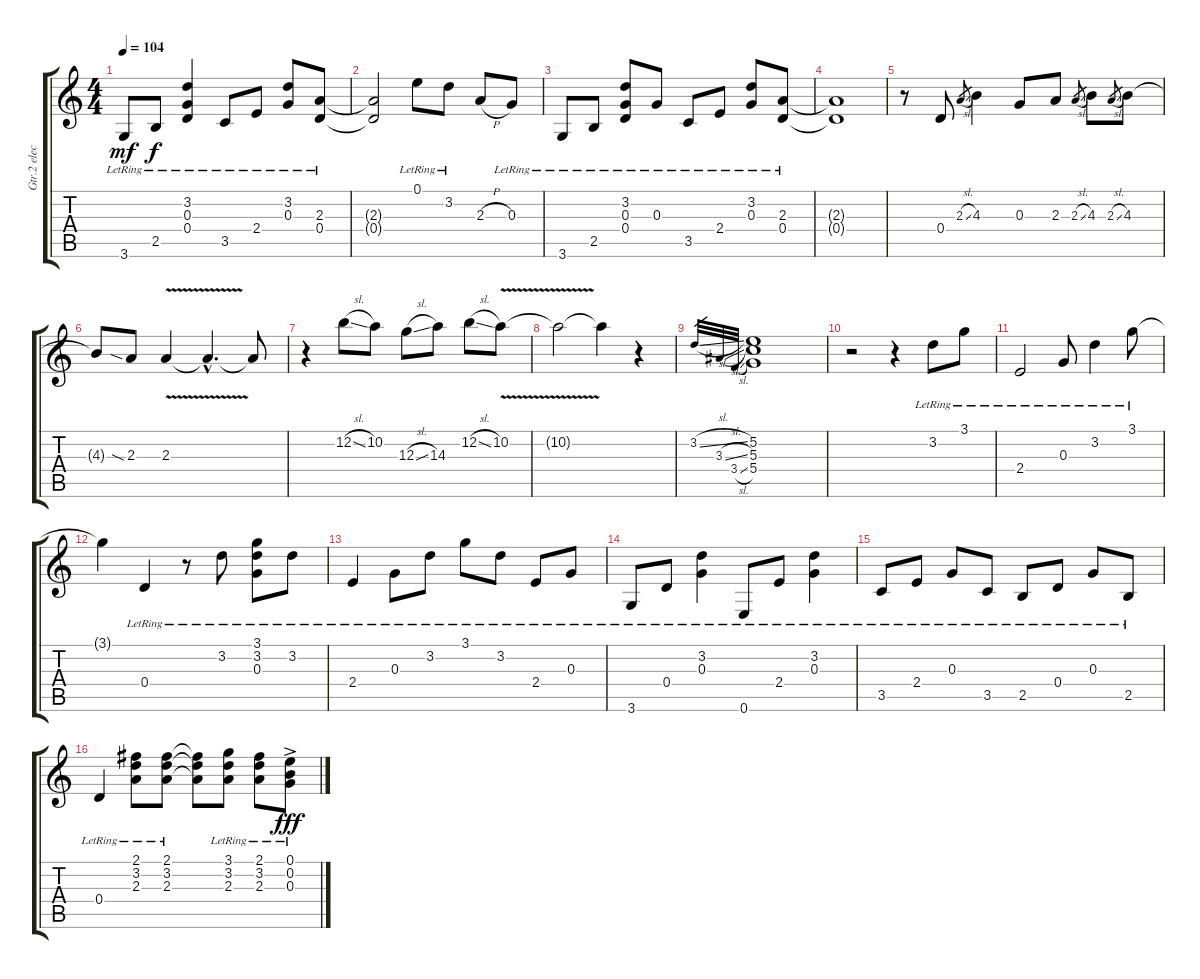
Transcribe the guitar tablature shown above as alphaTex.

\track ("Gtr.2 electric" "Gtr.2 elec") {instrument electricguitarjazz}
\staff {score tabs}
\tuning (E4 B3 G3 D3 A2 E2) {hide}
\ts (4 4)
\tempo 104
\clef g2
\ks c
3.6{lr}.8{dy mf instrument electricguitarjazz} 2.5{lr}.8{dy f} (3.2{lr} 0.3{lr} 0.4{lr}).4 3.5{lr}.8 2.4{lr}.8 (3.2{lr} 0.3{lr}).8 (2.3{lr} 0.4{lr}).8 |
(2.3{t} 0.4{t}).2 0.1{lr}.8 3.2{lr}.8 2.3{h}.8 0.3{lr}.8 |
3.6{lr}.8 2.5{lr}.8 (3.2{lr} 0.3{lr} 0.4{lr}).8 0.3{lr}.8 3.5{lr}.8 2.4{lr}.8 (3.2{lr} 0.3{lr}).8 (2.3{lr} 0.4{lr}).8 |
(2.3{t} 0.4{t}).1 |
r.8 0.4.8 2.3{sl}.8{gr} 4.3.4 0.3.8 2.3.8 2.3{sl}.8{gr} 4.3.8 2.3{sl}.8{gr} 4.3.8 |
4.3{t}.8 2.3{sia}.8 2.3{v}.4 2.3{hac t}.4{d} 2.3{t}.8 |
r.4 12.2{sl}.8 10.2.8 12.3{sl}.8 14.3.8 12.2{sl}.8 10.2{v}.8 |
10.2{t}.2 10.2{t}.4 r.4 |
3.2{sl}.32{gr} 3.3{sl}.32{gr} 3.4{sl}.32{gr} (5.2 5.3 5.4).1 |
r.2 r.4 3.2{lr}.8 3.1{lr}.8 |
2.4{lr}.2 0.3{lr}.8 3.2{lr}.4 3.1{lr}.8 |
3.1{t}.4 0.4{lr}.4 r.8 3.2{lr}.8 (3.1{lr} 3.2{lr} 0.3{lr}).8 3.2{lr}.8 |
2.4{lr}.4 0.3{lr}.8 3.2{lr}.8 3.1{lr}.8 3.2{lr}.8 2.4{lr}.8 0.3{lr}.8 |
3.6{lr}.8 0.4{lr}.8 (3.2{lr} 0.3{lr}).4 0.6{lr}.8 2.4{lr}.8 (3.2{lr} 0.3{lr}).4 |
3.5{lr}.8 2.4{lr}.8 0.3{lr}.8 3.5{lr}.8 2.5{lr}.8 0.4{lr}.8 0.3{lr}.8 2.5{lr}.8 |
0.4{lr}.4 (2.1{lr} 3.2{lr} 2.3{lr}).8 (2.1{lr} 3.2{lr} 2.3{lr}).8 (2.1{t} 3.2{t} 2.3{t}).8 (3.1{lr} 3.2{lr} 2.3{lr}).8 (2.1{lr} 3.2{lr} 2.3{lr}).8 (0.1{ac lr} 0.2{ac lr} 0.3{ac lr}).8{dy fff}
